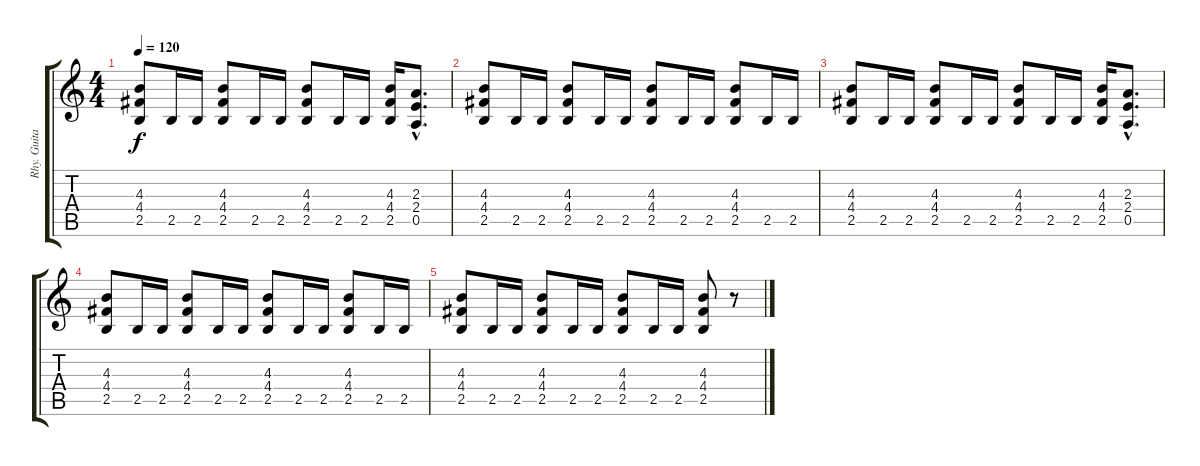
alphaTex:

\track ("Rhy. Guitar 1" "Rhy. Guita") {instrument distortionguitar}
\staff {score tabs}
\tuning (E4 B3 G3 D3 A2 E2) {hide}
\ts (4 4)
\tempo 120
\clef g2
\ks c
(4.3 4.4 2.5).8{dy f} 2.5.16 2.5.16 (4.3 4.4 2.5).8 2.5.16 2.5.16 (4.3 4.4 2.5).8 2.5.16 2.5.16 (4.3 4.4 2.5).16 (2.3{hac} 2.4{hac} 0.5{hac}).8{d} |
(4.3 4.4 2.5).8 2.5.16 2.5.16 (4.3 4.4 2.5).8 2.5.16 2.5.16 (4.3 4.4 2.5).8 2.5.16 2.5.16 (4.3 4.4 2.5).8 2.5.16 2.5.16 |
(4.3 4.4 2.5).8 2.5.16 2.5.16 (4.3 4.4 2.5).8 2.5.16 2.5.16 (4.3 4.4 2.5).8 2.5.16 2.5.16 (4.3 4.4 2.5).16 (2.3{hac} 2.4{hac} 0.5{hac}).8{d} |
(4.3 4.4 2.5).8 2.5.16 2.5.16 (4.3 4.4 2.5).8 2.5.16 2.5.16 (4.3 4.4 2.5).8 2.5.16 2.5.16 (4.3 4.4 2.5).8 2.5.16 2.5.16 |
(4.3 4.4 2.5).8 2.5.16 2.5.16 (4.3 4.4 2.5).8 2.5.16 2.5.16 (4.3 4.4 2.5).8 2.5.16 2.5.16 (4.3 4.4 2.5).8 r.8
